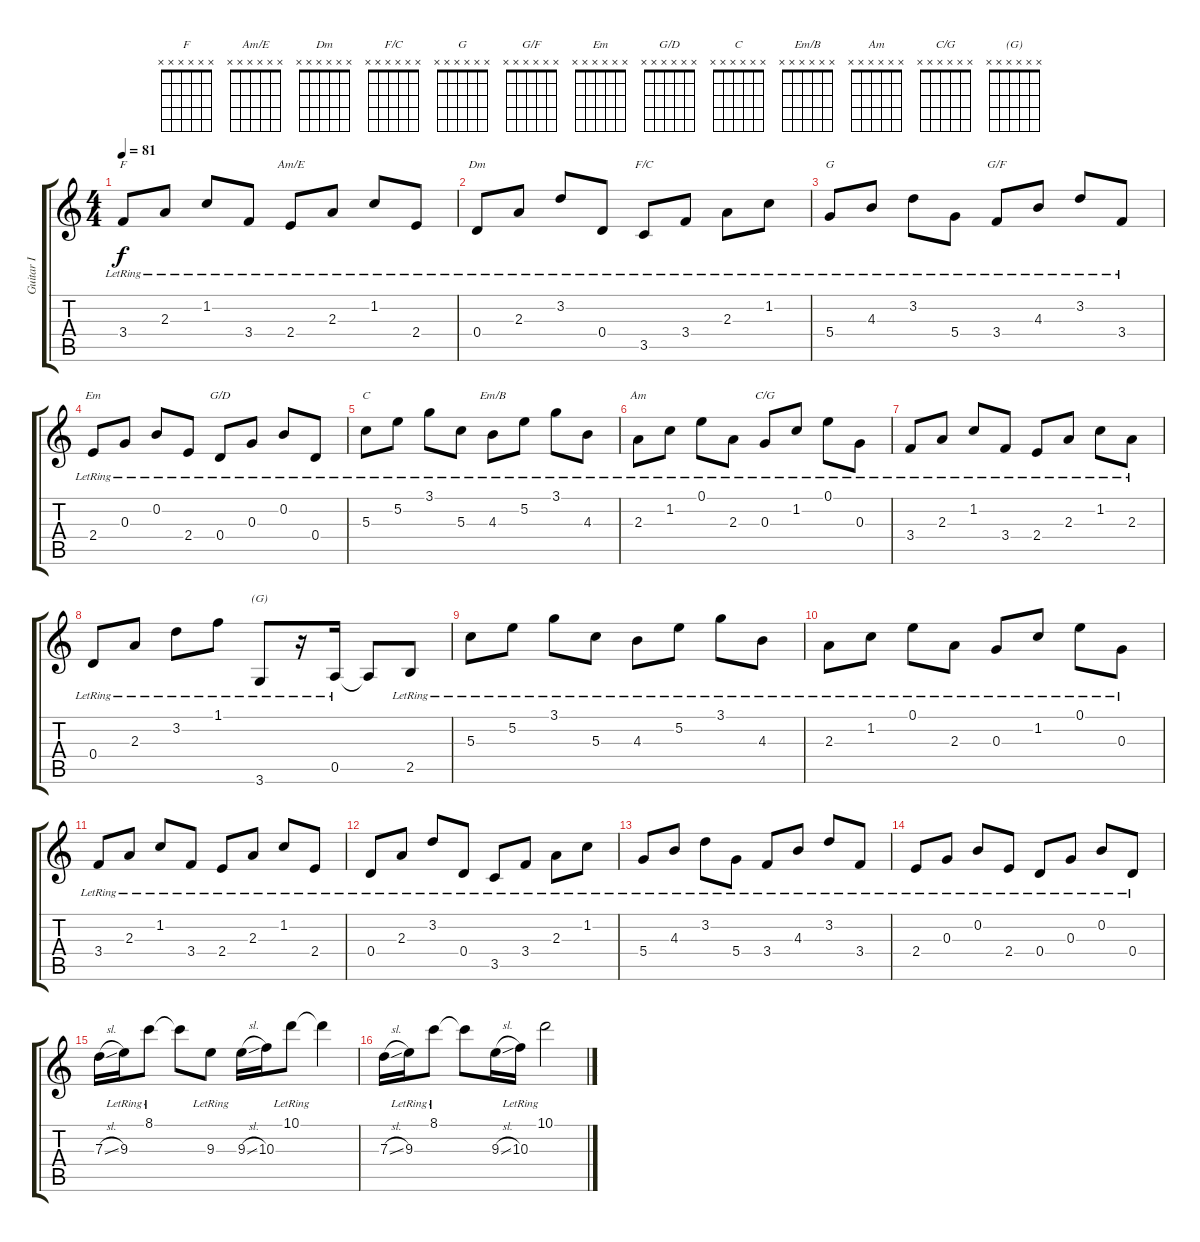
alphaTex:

\track ("Guitar I" "Guitar I") {instrument electricguitarclean}
\staff {score tabs}
\tuning (E4 B3 G3 D3 A2 E2) {hide}
\chord ("F" x x x x x x)
\chord ("Am/E" x x x x x x)
\chord ("Dm" x x x x x x)
\chord ("F/C" x x x x x x)
\chord ("G" x x x x x x)
\chord ("G/F" x x x x x x)
\chord ("Em" x x x x x x)
\chord ("G/D" x x x x x x)
\chord ("C" x x x x x x)
\chord ("Em/B" x x x x x x)
\chord ("Am" x x x x x x)
\chord ("C/G" x x x x x x)
\chord ("(G)" x x x x x x)
\ts (4 4)
\tempo 81
\clef g2
\ks c
3.4{lr}.8{ch "F" dy f} 2.3{lr}.8 1.2{lr}.8 3.4{lr}.8 2.4{lr}.8{ch "Am/E"} 2.3{lr}.8 1.2{lr}.8 2.4{lr}.8 |
0.4{lr}.8{ch "Dm"} 2.3{lr}.8 3.2{lr}.8 0.4{lr}.8 3.5{lr}.8{ch "F/C"} 3.4{lr}.8 2.3{lr}.8 1.2{lr}.8 |
5.4{lr}.8{ch "G"} 4.3{lr}.8 3.2{lr}.8 5.4{lr}.8 3.4{lr}.8{ch "G/F"} 4.3{lr}.8 3.2{lr}.8 3.4{lr}.8 |
2.4{lr}.8{ch "Em"} 0.3{lr}.8 0.2{lr}.8 2.4{lr}.8 0.4{lr}.8{ch "G/D"} 0.3{lr}.8 0.2{lr}.8 0.4{lr}.8 |
5.3{lr}.8{ch "C"} 5.2{lr}.8 3.1{lr}.8 5.3{lr}.8 4.3{lr}.8{ch "Em/B"} 5.2{lr}.8 3.1{lr}.8 4.3{lr}.8 |
2.3{lr}.8{ch "Am"} 1.2{lr}.8 0.1{lr}.8 2.3{lr}.8 0.3{lr}.8{ch "C/G"} 1.2{lr}.8 0.1{lr}.8 0.3{lr}.8 |
3.4{lr}.8 2.3{lr}.8 1.2{lr}.8 3.4{lr}.8 2.4{lr}.8 2.3{lr}.8 1.2{lr}.8 2.3{lr}.8 |
0.4{lr}.8 2.3{lr}.8 3.2{lr}.8 1.1{lr}.8 3.6{lr}.8{ch "(G)"} r.16 0.5{lr}.16 0.5{t}.8 2.5{lr}.8 |
5.3{lr}.8 5.2{lr}.8 3.1{lr}.8 5.3{lr}.8 4.3{lr}.8 5.2{lr}.8 3.1{lr}.8 4.3{lr}.8 |
2.3{lr}.8 1.2{lr}.8 0.1{lr}.8 2.3{lr}.8 0.3{lr}.8 1.2{lr}.8 0.1{lr}.8 0.3{lr}.8 |
3.4{lr}.8 2.3{lr}.8 1.2{lr}.8 3.4{lr}.8 2.4{lr}.8 2.3{lr}.8 1.2{lr}.8 2.4{lr}.8 |
0.4{lr}.8 2.3{lr}.8 3.2{lr}.8 0.4{lr}.8 3.5{lr}.8 3.4{lr}.8 2.3{lr}.8 1.2{lr}.8 |
5.4{lr}.8 4.3{lr}.8 3.2{lr}.8 5.4{lr}.8 3.4{lr}.8 4.3{lr}.8 3.2{lr}.8 3.4{lr}.8 |
2.4{lr}.8 0.3{lr}.8 0.2{lr}.8 2.4{lr}.8 0.4{lr}.8 0.3{lr}.8 0.2{lr}.8 0.4{lr}.8 |
7.3{sl}.16 9.3{lr}.16 8.1{lr}.8 8.1{t}.8 9.3{lr}.8 9.3{sl}.16 10.3.16 10.1{lr}.8 10.1{t}.4 |
7.3{sl}.16 9.3{lr}.16 8.1{lr}.8 8.1{t}.8 9.3{sl}.16 10.3{lr}.16 10.1{lr}.2
